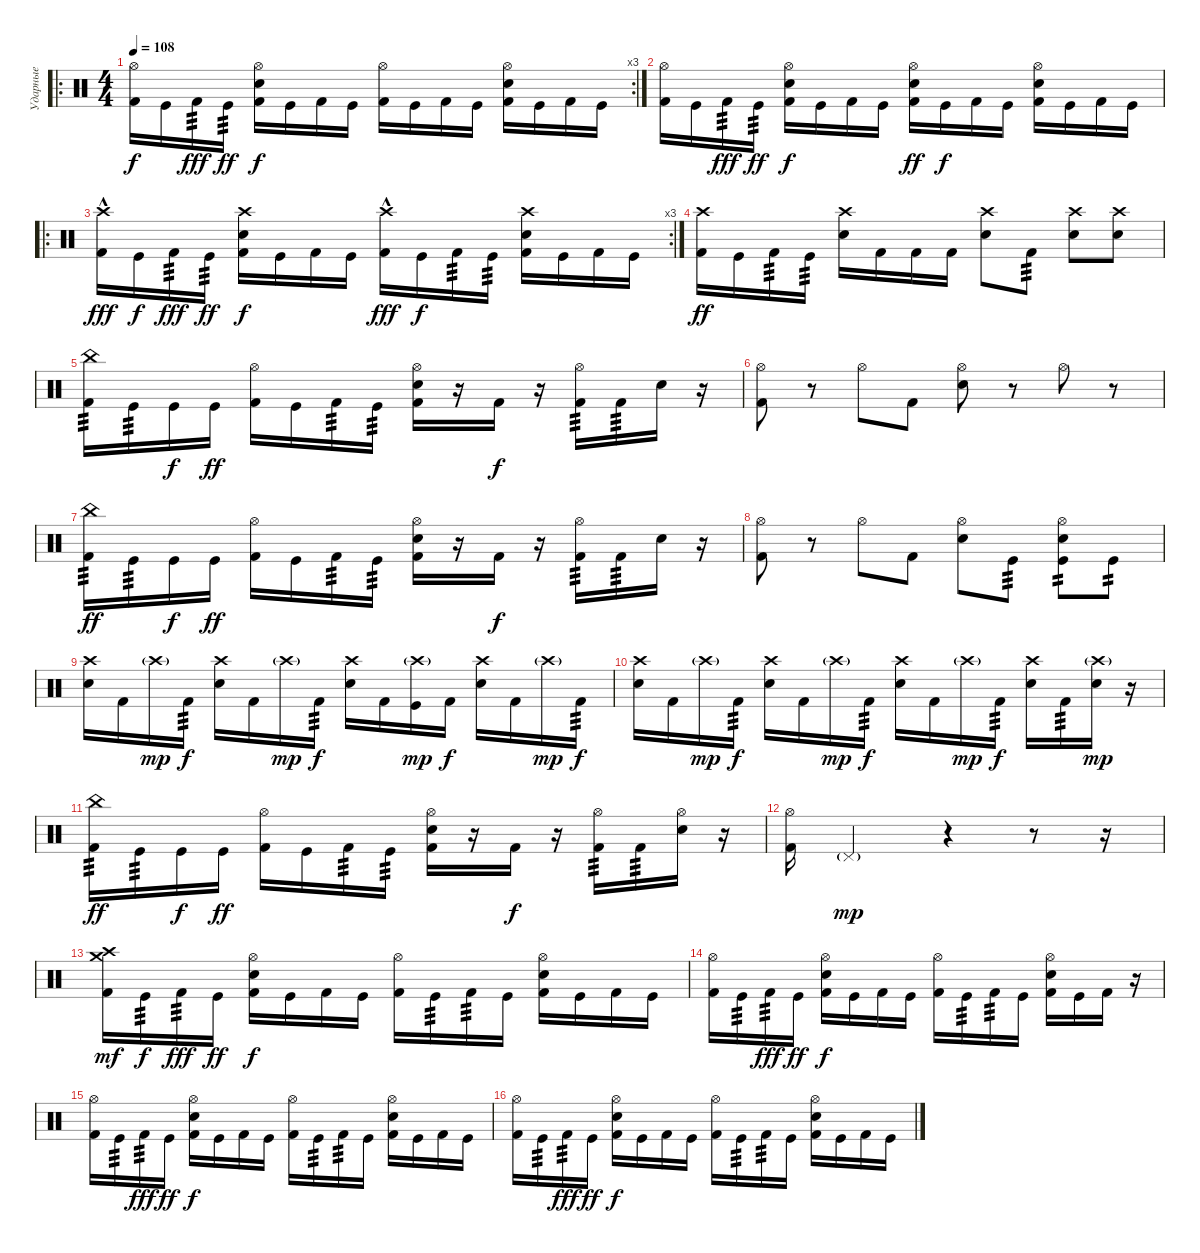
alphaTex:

\track ("Ударные" "Ударные") {instrument percussion}
\staff {score}
\articulation defaults
\ro
\rc 3
\ts (4 4)
\tempo 108
\clef neutral
\ks c
("Hi-Hat (open)" "Kick (hit) 2").16{dy f} "Kick (hit)".16 "Kick (hit) 2".16{tp 3 dy fff} "Kick (hit)".16{tp 3 dy ff} ("Hi-Hat (open)" "Snare (hit) 2" "Kick (hit) 2").16{dy f} "Kick (hit)".16 "Kick (hit) 2".16 "Kick (hit)".16 ("Hi-Hat (open)" "Kick (hit) 2").16 "Kick (hit)".16 "Kick (hit) 2".16 "Kick (hit)".16 ("Hi-Hat (open)" "Snare (hit) 2" "Kick (hit) 2").16 "Kick (hit)".16 "Kick (hit) 2".16 "Kick (hit)".16 |
("Hi-Hat (open)" "Kick (hit) 2").16 "Kick (hit)".16 "Kick (hit) 2".16{tp 3 dy fff} "Kick (hit)".16{tp 3 dy ff} ("Hi-Hat (open)" "Snare (hit) 2" "Kick (hit) 2").16{dy f} "Kick (hit)".16 "Kick (hit) 2".16 "Kick (hit)".16 ("Hi-Hat (open)" "Snare (hit) 2" "Kick (hit) 2").16{dy ff} "Kick (hit)".16{dy f} "Kick (hit) 2".16 "Kick (hit)".16 ("Hi-Hat (open)" "Snare (hit) 2" "Kick (hit) 2").16 "Kick (hit)".16 "Kick (hit) 2".16 "Kick (hit)".16 |
\ro
\rc 3
("Crash high (hit)"{hac} "Kick (hit) 2").16{dy fff} "Kick (hit)".16{dy f} "Kick (hit) 2".16{tp 3 dy fff} "Kick (hit)".16{tp 3 dy ff} ("Crash high (hit)" "Snare (hit) 2" "Kick (hit) 2").16{dy f} "Kick (hit)".16 "Kick (hit) 2".16 "Kick (hit)".16 ("Crash high (hit)"{hac} "Kick (hit) 2").16{dy fff} "Kick (hit)".16{dy f} "Kick (hit) 2".16{tp 3} "Kick (hit)".16{tp 3} ("Crash high (hit)" "Snare (hit) 2" "Kick (hit) 2").16 "Kick (hit)".16 "Kick (hit) 2".16 "Kick (hit)".16 |
("Crash high (hit)" "Kick (hit) 2").16{dy ff} "Kick (hit)".16 "Kick (hit) 2".16{tp 3} "Kick (hit)".16{tp 3} ("Crash high (hit)" "Snare (hit) 2").16 "Kick (hit) 2".16 "Kick (hit) 2".16 "Kick (hit) 2".16 ("Crash high (hit)" "Snare (hit) 2").8 "Kick (hit) 2".8{tp 3} ("Crash high (hit)" "Snare (hit) 2").8 ("Crash high (hit)" "Snare (hit) 2").8 |
("China (hit)" "Kick (hit) 2").16{tp 3} "Kick (hit)".16{tp 3} "Kick (hit)".16{dy f} "Kick (hit)".16{dy ff} ("Hi-Hat (open)" "Kick (hit) 2").16 "Kick (hit)".16 "Kick (hit) 2".16{tp 3} "Kick (hit)".16{tp 3} ("Hi-Hat (open)" "Snare (hit) 2" "Kick (hit) 2").16 r.16 "Kick (hit) 2".16{dy f} r.16 ("Hi-Hat (open)" "Kick (hit) 2").16{tp 3} "Kick (hit) 2".16{tp 3} "Snare (hit) 2".16 r.16 |
("Hi-Hat (open)" "Kick (hit) 2").8 r.8 "Hi-Hat (open)".8 "Kick (hit) 2".8 ("Hi-Hat (open)" "Snare (hit) 2").8 r.8 "Hi-Hat (open)".8 r.8 |
("China (hit)" "Kick (hit) 2").16{tp 3 dy ff} "Kick (hit)".16{tp 3} "Kick (hit)".16{dy f} "Kick (hit)".16{dy ff} ("Hi-Hat (open)" "Kick (hit) 2").16 "Kick (hit)".16 "Kick (hit) 2".16{tp 3} "Kick (hit)".16{tp 3} ("Hi-Hat (open)" "Snare (hit) 2" "Kick (hit) 2").16 r.16 "Kick (hit) 2".16{dy f} r.16 ("Hi-Hat (open)" "Kick (hit) 2").16{tp 3} "Kick (hit) 2".16{tp 3} "Snare (hit) 2".16 r.16 |
("Hi-Hat (open)" "Kick (hit) 2").8 r.8 "Hi-Hat (open)".8 "Kick (hit) 2".8 ("Hi-Hat (open)" "Snare (hit) 2").8 "Kick (hit)".8{tp 3} ("Hi-Hat (open)" "Snare (hit) 2" "Kick (hit)").8{tp 2} "Kick (hit)".8{tp 2} |
("Crash high (hit)" "Snare (hit) 2").16 "Kick (hit) 2".16 "Crash high (hit)"{g}.16{dy mp} "Kick (hit) 2".16{tp 3 dy f} ("Crash high (hit)" "Snare (hit) 2").16 "Kick (hit) 2".16 "Crash high (hit)"{g}.16{dy mp} "Kick (hit) 2".16{tp 3 dy f} ("Crash high (hit)" "Snare (hit) 2").16 "Kick (hit) 2".16 ("Crash high (hit)"{g} "Kick (hit)").16{dy mp} "Kick (hit) 2".16{dy f} ("Crash high (hit)" "Snare (hit) 2").16 "Kick (hit) 2".16 "Crash high (hit)"{g}.16{dy mp} "Kick (hit) 2".16{tp 3 dy f} |
("Crash high (hit)" "Snare (hit) 2").16 "Kick (hit) 2".16 "Crash high (hit)"{g}.16{dy mp} "Kick (hit) 2".16{tp 3 dy f} ("Crash high (hit)" "Snare (hit) 2").16 "Kick (hit) 2".16 "Crash high (hit)"{g}.16{dy mp} "Kick (hit) 2".16{tp 3 dy f} ("Crash high (hit)" "Snare (hit) 2").16 "Kick (hit) 2".16 "Crash high (hit)"{g}.16{dy mp} "Kick (hit) 2".16{tp 3 dy f} ("Crash high (hit)" "Snare (hit) 2").16 "Kick (hit) 2".16{tp 3} ("Crash high (hit)"{g} "Snare (hit) 2").16{dy mp} r.16 |
("China (hit)" "Kick (hit) 2").16{tp 3 dy ff} "Kick (hit)".16{tp 3} "Kick (hit)".16{dy f} "Kick (hit)".16{dy ff} ("Hi-Hat (open)" "Kick (hit) 2").16 "Kick (hit)".16 "Kick (hit) 2".16{tp 3} "Kick (hit)".16{tp 3} ("Hi-Hat (open)" "Snare (hit) 2" "Kick (hit) 2").16 r.16 "Kick (hit) 2".16{dy f} r.16 ("Hi-Hat (open)" "Kick (hit) 2").16{tp 3} "Kick (hit) 2".16{tp 3} ("Hi-Hat (open)" "Snare (hit) 2").16 r.16 |
("Hi-Hat (open)" "Kick (hit) 2").16 "Pedal Hi-Hat (hit)"{g}.2{dy mp} r.4 r.8 r.16 |
("Crash medium (hit)" "Crash high (hit)" "Kick (hit) 2").16{dy mf} "Kick (hit)".16{tp 3 dy f} "Kick (hit) 2".16{tp 3 dy fff} "Kick (hit)".16{dy ff} ("Hi-Hat (open)" "Snare (hit) 2" "Kick (hit) 2").16{dy f} "Kick (hit)".16 "Kick (hit) 2".16 "Kick (hit)".16 ("Hi-Hat (open)" "Kick (hit) 2").16 "Kick (hit)".16{tp 3} "Kick (hit) 2".16{tp 3} "Kick (hit)".16 ("Hi-Hat (open)" "Snare (hit) 2" "Kick (hit) 2").16 "Kick (hit)".16 "Kick (hit) 2".16 "Kick (hit)".16 |
("Hi-Hat (open)" "Kick (hit) 2").16 "Kick (hit)".16{tp 3} "Kick (hit) 2".16{tp 3 dy fff} "Kick (hit)".16{dy ff} ("Hi-Hat (open)" "Snare (hit) 2" "Kick (hit) 2").16{dy f} "Kick (hit)".16 "Kick (hit) 2".16 "Kick (hit)".16 ("Hi-Hat (open)" "Kick (hit) 2").16 "Kick (hit)".16{tp 3} "Kick (hit) 2".16{tp 3} "Kick (hit)".16 ("Hi-Hat (open)" "Snare (hit) 2" "Kick (hit) 2").16 "Kick (hit)".16 "Kick (hit) 2".16 r.16 |
("Hi-Hat (open)" "Kick (hit) 2").16 "Kick (hit)".16{tp 3} "Kick (hit) 2".16{tp 3 dy fff} "Kick (hit)".16{dy ff} ("Hi-Hat (open)" "Snare (hit) 2" "Kick (hit) 2").16{dy f} "Kick (hit)".16 "Kick (hit) 2".16 "Kick (hit)".16 ("Hi-Hat (open)" "Kick (hit) 2").16 "Kick (hit)".16{tp 3} "Kick (hit) 2".16{tp 3} "Kick (hit)".16 ("Hi-Hat (open)" "Snare (hit) 2" "Kick (hit) 2").16 "Kick (hit)".16 "Kick (hit) 2".16 "Kick (hit)".16 |
("Hi-Hat (open)" "Kick (hit) 2").16 "Kick (hit)".16{tp 3} "Kick (hit) 2".16{tp 3 dy fff} "Kick (hit)".16{dy ff} ("Hi-Hat (open)" "Snare (hit) 2" "Kick (hit) 2").16{dy f} "Kick (hit)".16 "Kick (hit) 2".16 "Kick (hit)".16 ("Hi-Hat (open)" "Kick (hit) 2").16 "Kick (hit)".16{tp 3} "Kick (hit) 2".16{tp 3} "Kick (hit)".16 ("Hi-Hat (open)" "Snare (hit) 2" "Kick (hit) 2").16 "Kick (hit)".16 "Kick (hit) 2".16 "Kick (hit)".16
